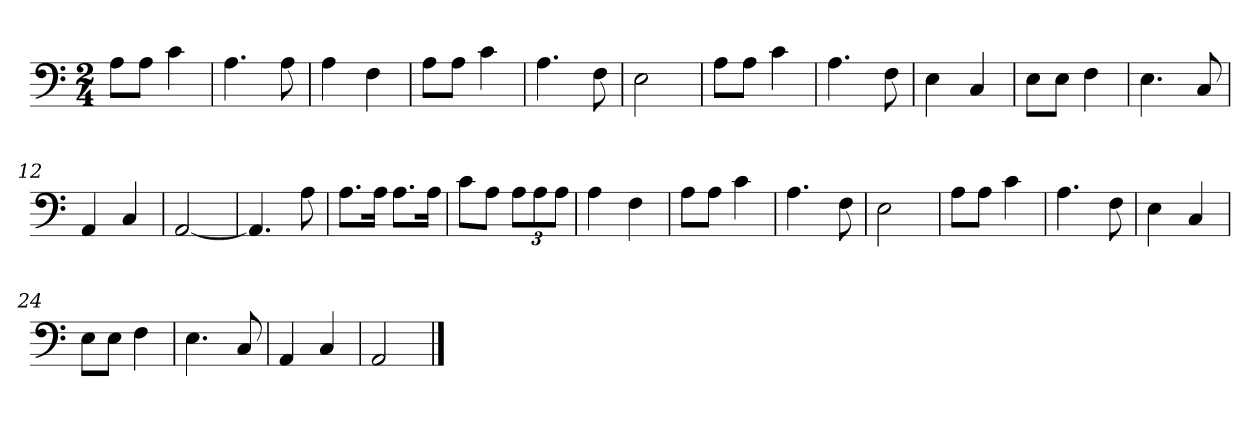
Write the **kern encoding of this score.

**kern
*part1
*staff1
*clefF4
*k[]
*M2/4
=1
8A\L
8A\J
4c\
=2
4.A\
8A\
=3
4A\
4F\
=4
8A\L
8A\J
4c\
=5
4.A\
8F\
=6
2E\
=7
8A\L
8A\J
4c\
=8
4.A\
8F\
=9
4E\
4C/
=10
8E\L
8E\J
4F\
=11
4.E\
8C/
=12
4AA/
4C/
=13
[2AA/
=14
4.AA/]
8A\
=15
8.A\L
16A\Jk
8.A\L
16A\Jk
=16
8c\L
8A\J
12A\L
12A\
12A\J
=17
4A\
4F\
=18
8A\L
8A\J
4c\
=19
4.A\
8F\
=20
2E\
=21
8A\L
8A\J
4c\
=22
4.A\
8F\
=23
4E\
4C/
=24
8E\L
8E\J
4F\
=25
4.E\
8C/
=26
4AA/
4C/
=27
2AA/
==
*-
